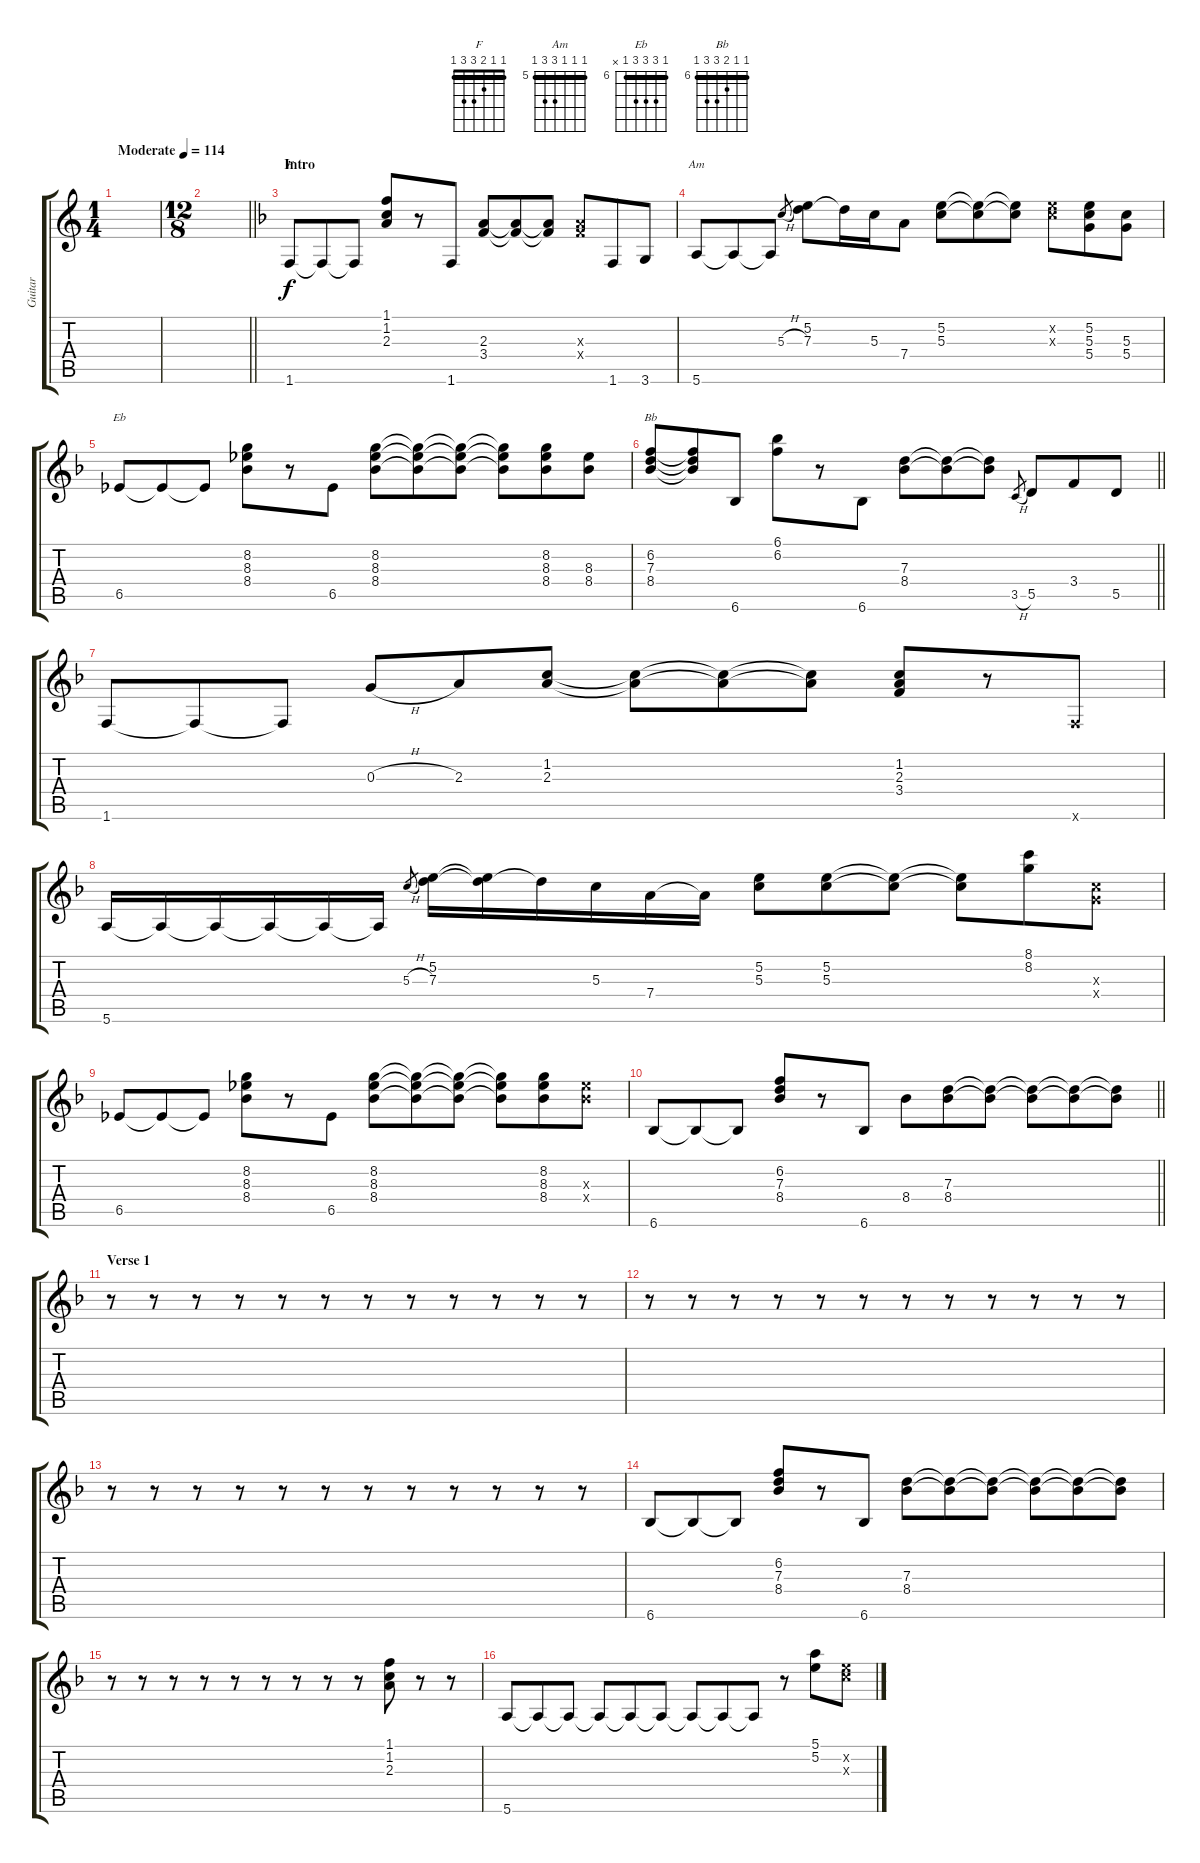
\track ("Guitar" "Guitar") {instrument electricguitarclean}
\staff {score tabs}
\tuning (E4 B3 G3 D3 A2 E2) {hide}
\chord ("F" 1 1 2 3 3 1) {barre 1}
\chord ("Am" 5 5 5 7 7 5) {firstfret 5 barre 5}
\chord ("Eb" 6 8 8 8 6 x) {firstfret 6 barre 6}
\chord ("Bb" 6 6 7 8 8 6) {firstfret 6 barre 6}
\ts (1 4)
\tempo (114 "Moderate")
\clef g2
\ks c
|
\ts (12 8)
\barLineRight lightlight
|
\section ("" "Intro")
\ks f
1.6.8{ch "F"} 1.6{t}.8 1.6{t}.8 (1.1 1.2 2.3).8 r.8 1.6.8 (2.3 3.4).8 (2.3{t} 3.4{t}).8 (2.3{t} 3.4{t}).8 (2.3{x} 3.4{x}).8 1.6.8 3.6.8 |
5.6.8{ch "Am"} 5.6{t}.8 5.6{t}.8 5.3{h}.8{gr} (5.2 7.3).8 7.3{t}.16 5.3.16 7.4.8 (5.2 5.3).8 (5.2{t} 5.3{t}).8 (5.2{t} 5.3{t}).8 (5.2{x} 5.3{x}).8 (5.2 5.3 5.4).8 (5.3 5.4).8 |
6.5.8{ch "Eb"} 6.5{t}.8 6.5{t}.8 (8.2 8.3 8.4).8 r.8 6.5.8 (8.2 8.3 8.4).8 (8.2{t} 8.3{t} 8.4{t}).8 (8.2{t} 8.3{t} 8.4{t}).8 (8.2{t} 8.3{t} 8.4{t}).8 (8.2 8.3 8.4).8 (8.3 8.4).8 |
\barLineRight lightlight
(6.2 7.3 8.4).8{ch "Bb"} (6.2{t} 7.3{t} 8.4{t}).8 6.6.8 (6.1 6.2).8 r.8 6.6.8 (7.3 8.4).8 (7.3{t} 8.4{t}).8 (7.3{t} 8.4{t}).8 3.5{h}.8{gr} 5.5.8 3.4.8 5.5.8 |
1.6.8 1.6{t}.8 1.6{t}.8 0.3{h}.8 2.3.8 (1.2 2.3).8 (1.2{t} 2.3{t}).8 (1.2{t} 2.3{t}).8 (1.2{t} 2.3{t}).8 (1.2 2.3 3.4).8 r.8 1.6{x}.8 |
5.6.16 5.6{t}.16 5.6{t}.16 5.6{t}.16 5.6{t}.16 5.6{t}.16 5.3{h}.8{gr} (5.2 7.3).16 (5.2{t} 7.3{t}).16 7.3{t}.16 5.3.16 7.4.16 7.4{t}.16 (5.2 5.3).8 (5.2 5.3).8 (5.2{t} 5.3{t}).8 (5.2{t} 5.3{t}).8 (8.1 8.2).8 (5.3{x} 5.4{x}).8 |
6.5.8 6.5{t}.8 6.5{t}.8 (8.2 8.3 8.4).8 r.8 6.5.8 (8.2 8.3 8.4).8 (8.2{t} 8.3{t} 8.4{t}).8 (8.2{t} 8.3{t} 8.4{t}).8 (8.2{t} 8.3{t} 8.4{t}).8 (8.2 8.3 8.4).8 (8.3{x} 8.4{x}).8 |
\barLineRight lightlight
6.6.8 6.6{t}.8 6.6{t}.8 (6.2 7.3 8.4).8 r.8 6.6.8 8.4.8 (7.3 8.4).8 (7.3{t} 8.4{t}).8 (7.3{t} 8.4{t}).8 (7.3{t} 8.4{t}).8 (7.3{t} 8.4{t}).8 |
\section ("" "Verse 1")
r.8 r.8 r.8 r.8 r.8 r.8 r.8 r.8 r.8 r.8 r.8 r.8 |
r.8 r.8 r.8 r.8 r.8 r.8 r.8 r.8 r.8 r.8 r.8 r.8 |
r.8 r.8 r.8 r.8 r.8 r.8 r.8 r.8 r.8 r.8 r.8 r.8 |
6.6.8 6.6{t}.8 6.6{t}.8 (6.2 7.3 8.4).8 r.8 6.6.8 (7.3 8.4).8 (7.3{t} 8.4{t}).8 (7.3{t} 8.4{t}).8 (7.3{t} 8.4{t}).8 (7.3{t} 8.4{t}).8 (7.3{t} 8.4{t}).8 |
r.8 r.8 r.8 r.8 r.8 r.8 r.8 r.8 r.8 (1.1 1.2 2.3).8 r.8 r.8 |
5.6.8 5.6{t}.8 5.6{t}.8 5.6{t}.8 5.6{t}.8 5.6{t}.8 5.6{t}.8 5.6{t}.8 5.6{t}.8 r.8 (5.1 5.2).8 (5.2{x} 5.3{x}).8
